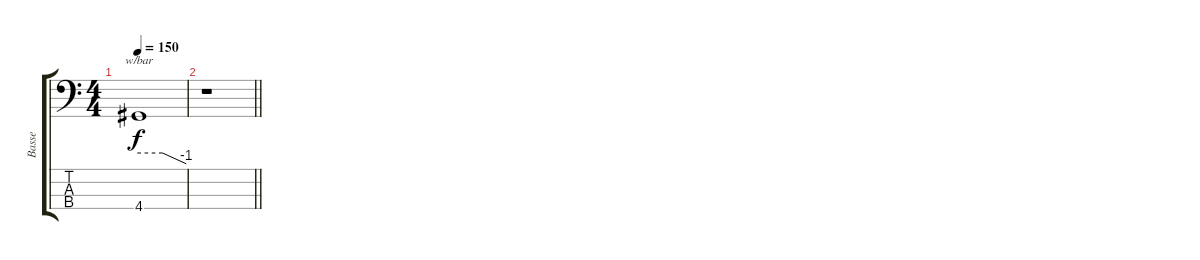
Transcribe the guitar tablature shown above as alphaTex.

\track ("Basse" "Basse") {instrument electricbassfinger}
\staff {score tabs}
\tuning (G2 D2 A1 E1) {hide}
\ts (4 4)
\tempo 150
\clef f4
\ks c
4.4.1{tbe (custom default 0 0 30 0 60 -4) dy f} |
\barLineRight lightlight
r.1
